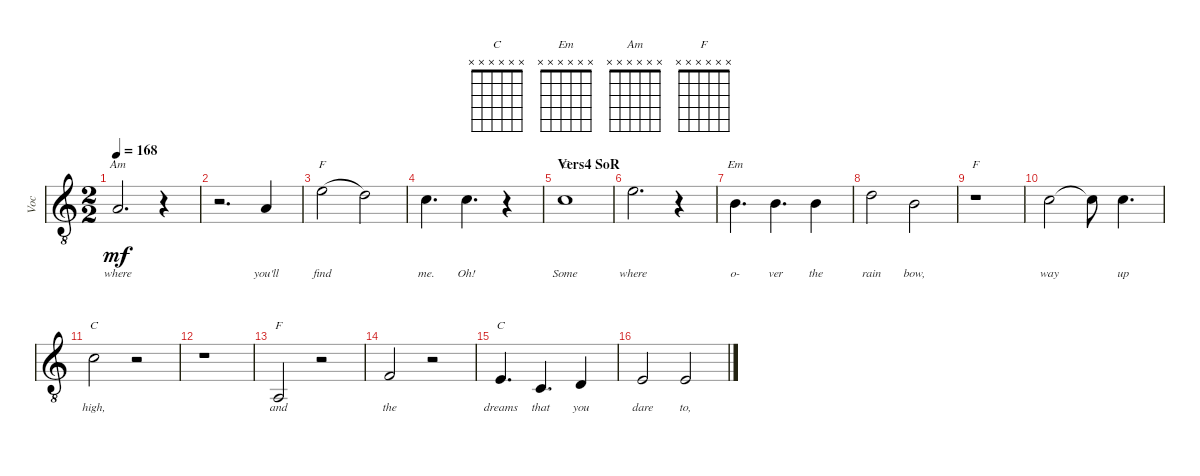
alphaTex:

\bracketExtendMode groupsimilarinstruments
\multiTrackTrackNamePolicy hidden
\otherSystemsTrackNameOrientation horizontal
\track ("Vocals" "Voc") {instrument voiceoohs}
\staff {score}
\tuning (E4 B3 G3 D3 A2 E2)
\chord ("C" x x x x x x)
\chord ("Em" x x x x x x)
\chord ("Am" x x x x x x)
\chord ("F" x x x x x x)
\ts (2 2)
\tempo 168
\clef g2
\ottava 8vb
\ks c
2.3.2{d ch "Am" lyrics (0 "where") lyrics (1 "") lyrics (2 "") lyrics (3 "") lyrics (4 "") dy mf beam Up} r.4{beam Up} |
r.2{d beam Down} 2.3.4{lyrics (0 "you'll") lyrics (1 "") lyrics (2 "") lyrics (3 "") lyrics (4 "") beam Up} |
0.1.2{ch "F" lyrics (0 "find") lyrics (1 "") lyrics (2 "") lyrics (3 "") lyrics (4 "") legatoorigin beam Down} 3.2.2{beam Down} |
1.2.4{d lyrics (0 "me.") lyrics (1 "") lyrics (2 "") lyrics (3 "") lyrics (4 "") beam Down} 1.2.4{d lyrics (0 "Oh!") lyrics (1 "") lyrics (2 "") lyrics (3 "") lyrics (4 "") beam Down} r.4{beam Down} |
\section ("" "Vers4 SoR")
1.2.1{ch "C" lyrics (0 "Some") lyrics (1 "") lyrics (2 "") lyrics (3 "") lyrics (4 "") beam Down} |
0.1.2{d lyrics (0 "where") lyrics (1 "") lyrics (2 "") lyrics (3 "") lyrics (4 "") beam Down} r.4{beam Down} |
0.2.4{d ch "Em" lyrics (0 "o-") lyrics (1 "") lyrics (2 "") lyrics (3 "") lyrics (4 "") beam Down} 0.2.4{d lyrics (0 "ver") lyrics (1 "") lyrics (2 "") lyrics (3 "") lyrics (4 "") beam Down} 0.2.4{lyrics (0 "the") lyrics (1 "") lyrics (2 "") lyrics (3 "") lyrics (4 "") beam Down} |
3.2.2{lyrics (0 "rain") lyrics (1 "") lyrics (2 "") lyrics (3 "") lyrics (4 "") beam Down} 0.2.2{lyrics (0 "bow,") lyrics (1 "") lyrics (2 "") lyrics (3 "") lyrics (4 "") beam Down} |
r.1{ch "F" beam Down} |
1.2.2{lyrics (0 "way") lyrics (1 "") lyrics (2 "") lyrics (3 "") lyrics (4 "") beam Down} 1.2{t}.8{beam Down} 1.2.4{d lyrics (0 "up") lyrics (1 "") lyrics (2 "") lyrics (3 "") lyrics (4 "") beam Down} |
1.2.2{ch "C" lyrics (0 "high,") lyrics (1 "") lyrics (2 "") lyrics (3 "") lyrics (4 "") beam Down} r.2{beam Down} |
r.1{beam Down} |
0.5.2{ch "F" lyrics (0 "and") lyrics (1 "") lyrics (2 "") lyrics (3 "") lyrics (4 "") beam Up} r.2{beam Up} |
3.4.2{lyrics (0 "the") lyrics (1 "") lyrics (2 "") lyrics (3 "") lyrics (4 "") beam Up} r.2{beam Up} |
\scale
0.171902 2.4.4{d ch "C" lyrics (0 "dreams") lyrics (1 "") lyrics (2 "") lyrics (3 "") lyrics (4 "") beam Up} 3.5.4{d lyrics (0 "that") lyrics (1 "") lyrics (2 "") lyrics (3 "") lyrics (4 "") beam Up} 0.4.4{lyrics (0 "you") lyrics (1 "") lyrics (2 "") lyrics (3 "") lyrics (4 "") beam Up} |
\scale
0.12037 2.4.2{lyrics (0 "dare") lyrics (1 "") lyrics (2 "") lyrics (3 "") lyrics (4 "") beam Up} 2.4.2{lyrics (0 "to,") lyrics (1 "") lyrics (2 "") lyrics (3 "") lyrics (4 "") beam Up}
